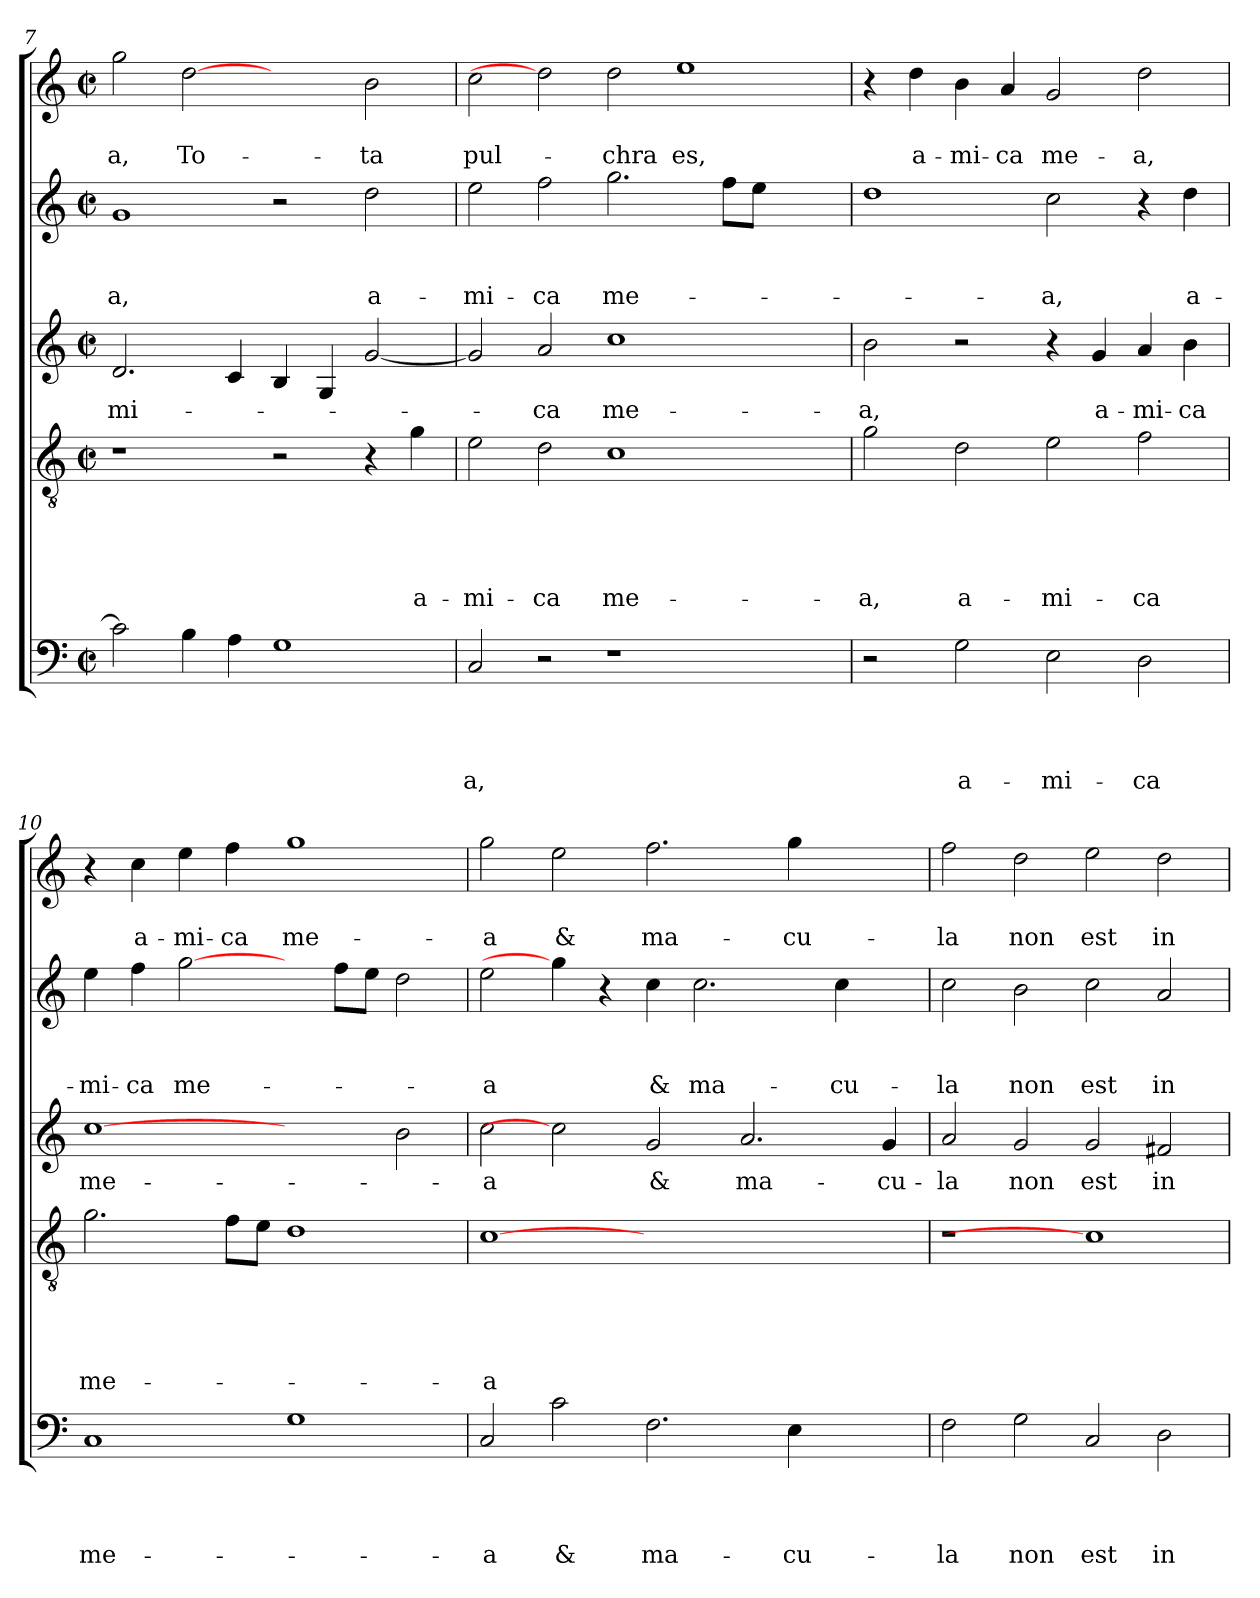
**kern	**text	**text	**text	**text	**kern	**text	**text	**text	**text	**text	**kern	**text	**kern	**text	**text	**text	**kern	**text	**text
*part5	*part5	*part5	*part5	*part5	*part4	*part4	*part4	*part4	*part4	*part4	*part3	*part3	*part2	*part2	*part2	*part2	*part1	*part1	*part1
*staff5	*staff5	*staff5	*staff5	*staff5	*staff4	*staff4	*staff4	*staff4	*staff4	*staff4	*staff3	*staff3	*staff2	*staff2	*staff2	*staff2	*staff1	*staff1	*staff1
*clefF4	*	*	*	*	*clefGv2	*	*	*	*	*	*clefG2	*	*clefG2	*	*	*	*clefG2	*	*
*k[]	*	*	*	*	*k[]	*	*	*	*	*	*k[]	*	*k[]	*	*	*	*k[]	*	*
*C:	*	*	*	*	*C:	*	*	*	*	*	*C:	*	*C:	*	*	*	*C:	*	*
*M2/2	*	*	*	*	*M2/2	*	*	*	*	*	*M2/2	*	*M2/2	*	*	*	*M2/2	*	*
*met(c|)	*	*	*	*	*met(c|)	*	*	*	*	*	*met(c|)	*	*met(c|)	*	*	*	*met(c|)	*	*
=7	=7	=7	=7	=7	=7	=7	=7	=7	=7	=7	=7	=7	=7	=7	=7	=7	=7	=7	=7
!	!	!	!	!	!	!	!	!	!	!	!	!LO:LY:b	!	!	!	!LO:LY:b	!	!	!LO:LY:b
2c\]	.	.	.	.	1r	.	.	.	.	.	2.d/	-mi-	1g	.	.	-a,	2gg\	.	-a,
!	!	!	!	!	!	!	!	!	!	!	!	!	!	!	!	!	!	!	!LO:LY:b
4B\	.	.	.	.	.	.	.	.	.	.	.	.	.	.	.	.	[2dd	.	To-
4A\	.	.	.	.	.	.	.	.	.	.	4c/	.	.	.	.	.	.	.	.
1G	.	.	.	.	2r	.	.	.	.	.	4B/	.	2r	.	.	.	2ryy	.	.
.	.	.	.	.	.	.	.	.	.	.	4G/	.	.	.	.	.	.	.	.
!	!	!	!	!	!	!	!	!	!	!	!	!	!	!	!	!LO:LY:b	!	!	!LO:LY:b
.	.	.	.	.	4r	.	.	.	.	.	[2g/	.	2dd\	.	.	a-	2b\	.	-ta
!	!	!	!	!	!	!	!	!	!	!LO:LY:b	!	!	!	!	!	!	!	!	!
.	.	.	.	.	4g\	.	.	.	.	a-	.	.	.	.	.	.	.	.	.
=8	=8	=8	=8	=8	=8	=8	=8	=8	=8	=8	=8	=8	=8	=8	=8	=8	=8	=8	=8
!	!	!	!	!LO:LY:b	!	!	!	!	!	!LO:LY:b	!	!	!	!	!	!LO:LY:b	!	!	!LO:LY:b
2C/	.	.	.	-a,	2e\	.	.	.	.	-mi-	2g/]	.	2ee\	.	.	-mi-	2cc\	.	pul-
!	!	!	!	!	!	!	!	!	!	!LO:LY:b	!	!LO:LY:b	!	!	!	!LO:LY:b	!	!	!
2r	.	.	.	.	2d\	.	.	.	.	-ca	2a/	-ca	2ff\	.	.	-ca	2dd]	.	.
!	!	!	!	!	!	!	!	!	!	!LO:LY:b	!	!LO:LY:b	!	!	!	!LO:LY:b	!	!	!LO:LY:b
1r	.	.	.	.	1c	.	.	.	.	me-	1cc	me-	2.gg\	.	.	me-	2dd\	.	-chra
!	!	!	!	!	!	!	!	!	!	!	!	!	!	!	!	!	!	!	!LO:LY:b
.	.	.	.	.	.	.	.	.	.	.	.	.	.	.	.	.	1ee	.	es,
.	.	.	.	.	.	.	.	.	.	.	.	.	8ff\L	.	.	.	.	.	.
.	.	.	.	.	.	.	.	.	.	.	.	.	8ee\J	.	.	.	.	.	.
2ryy	.	.	.	.	2ryy	.	.	.	.	.	2ryy	.	2ryy	.	.	.	.	.	.
=9	=9	=9	=9	=9	=9	=9	=9	=9	=9	=9	=9	=9	=9	=9	=9	=9	=9	=9	=9
!	!	!	!	!	!	!	!	!	!	!LO:LY:b	!	!LO:LY:b	!	!	!	!	!	!	!
2r	.	.	.	.	2g\	.	.	.	.	-a,	2b\	-a,	1dd	.	.	.	4r	.	.
!	!	!	!	!	!	!	!	!	!	!	!	!	!	!	!	!	!	!	!LO:LY:b
.	.	.	.	.	.	.	.	.	.	.	.	.	.	.	.	.	4dd\	.	a-
!	!	!	!	!LO:LY:b	!	!	!	!	!	!LO:LY:b	!	!	!	!	!	!	!	!	!LO:LY:b
2G\	.	.	.	a-	2d\	.	.	.	.	a-	2r	.	.	.	.	.	4b\	.	-mi-
!	!	!	!	!	!	!	!	!	!	!	!	!	!	!	!	!	!	!	!LO:LY:b
.	.	.	.	.	.	.	.	.	.	.	.	.	.	.	.	.	4a/	.	-ca
!	!	!	!	!LO:LY:b	!	!	!	!	!	!LO:LY:b	!	!	!	!	!	!LO:LY:b	!	!	!LO:LY:b
2E\	.	.	.	-mi-	2e\	.	.	.	.	-mi-	4r	.	2cc\	.	.	-a,	2g/	.	me-
!	!	!	!	!	!	!	!	!	!	!	!	!LO:LY:b	!	!	!	!	!	!	!
.	.	.	.	.	.	.	.	.	.	.	4g/	a-	.	.	.	.	.	.	.
!	!	!	!	!LO:LY:b	!	!	!	!	!	!LO:LY:b	!	!LO:LY:b	!	!	!	!	!	!	!LO:LY:b
2D\	.	.	.	-ca	2f\	.	.	.	.	-ca	4a/	-mi-	4r	.	.	.	2dd\	.	-a,
!	!	!	!	!	!	!	!	!	!	!	!	!LO:LY:b	!	!	!	!LO:LY:b	!	!	!
.	.	.	.	.	.	.	.	.	.	.	4b\	-ca	4dd\	.	.	a-	.	.	.
=10	=10	=10	=10	=10	=10	=10	=10	=10	=10	=10	=10	=10	=10	=10	=10	=10	=10	=10	=10
!	!	!	!	!LO:LY:b	!	!	!	!	!	!LO:LY:b	!	!LO:LY:b	!	!	!	!LO:LY:b	!	!	!
1C	.	.	.	me-	2.g\	.	.	.	.	me-	[1cc	me-	4ee\	.	.	-mi-	4r	.	.
!	!	!	!	!	!	!	!	!	!	!	!	!	!	!	!	!LO:LY:b	!	!	!LO:LY:b
.	.	.	.	.	.	.	.	.	.	.	.	.	4ff\	.	.	-ca	4cc\	.	a-
!	!	!	!	!	!	!	!	!	!	!	!	!	!	!	!	!LO:LY:b	!	!	!LO:LY:b
.	.	.	.	.	.	.	.	.	.	.	.	.	[2gg\	.	.	me-	4ee\	.	-mi-
!	!	!	!	!	!	!	!	!	!	!	!	!	!	!	!	!	!	!	!LO:LY:b
.	.	.	.	.	8f\L	.	.	.	.	.	.	.	.	.	.	.	4ff\	.	-ca
.	.	.	.	.	8e\J	.	.	.	.	.	.	.	.	.	.	.	.	.	.
!	!	!	!	!	!	!	!	!	!	!	!	!	!	!	!	!	!	!	!LO:LY:b
1G	.	.	.	.	1d	.	.	.	.	.	2ryy	.	4ryy	.	.	.	1gg	.	me-
.	.	.	.	.	.	.	.	.	.	.	.	.	8ff\L	.	.	.	.	.	.
.	.	.	.	.	.	.	.	.	.	.	.	.	8ee\J	.	.	.	.	.	.
.	.	.	.	.	.	.	.	.	.	.	2b\	.	2dd\	.	.	.	.	.	.
!!LO:LB:g=z
=11	=11	=11	=11	=11	=11	=11	=11	=11	=11	=11	=11	=11	=11	=11	=11	=11	=11	=11	=11
!	!	!	!	!LO:LY:b	!	!	!	!	!	!LO:LY:b	!	!LO:LY:b	!	!	!	!LO:LY:b	!	!	!LO:LY:b
2C/	.	.	.	-a	[1c	.	.	.	.	-a	2cc\	-a	2ee\	.	.	-a	2gg\	.	-a
!	!	!	!	!LO:LY:b	!	!	!	!	!	!	!	!	!	!	!	!	!	!	!LO:LY:b
2c\	.	.	.	&	.	.	.	.	.	.	2cc]	.	4gg\]	.	.	.	2ee\	.	&
.	.	.	.	.	.	.	.	.	.	.	.	.	4r	.	.	.	.	.	.
!	!	!	!	!LO:LY:b	!	!	!	!	!	!	!	!LO:LY:b	!	!	!	!LO:LY:b	!	!	!LO:LY:b
2.F\	.	.	.	ma-	1.ryy	.	.	.	.	.	2g/	&	4cc\	.	.	&	2.ff\	.	ma-
!	!	!	!	!	!	!	!	!	!	!	!	!	!	!	!	!LO:LY:b	!	!	!
.	.	.	.	.	.	.	.	.	.	.	.	.	2.cc\	.	.	ma-	.	.	.
!	!	!	!	!	!	!	!	!	!	!	!	!LO:LY:b	!	!	!	!	!	!	!
.	.	.	.	.	.	.	.	.	.	.	2.a/	ma-	.	.	.	.	.	.	.
!	!	!	!	!LO:LY:b	!	!	!	!	!	!	!	!	!	!	!	!	!	!	!LO:LY:b
4E\	.	.	.	-cu-	.	.	.	.	.	.	.	.	.	.	.	.	4gg\	.	-cu-
!	!	!	!	!	!	!	!	!	!	!	!	!	!	!	!	!LO:LY:b	!	!	!
2ryy	.	.	.	.	.	.	.	.	.	.	.	.	4cc\	.	.	-cu-	2ryy	.	.
!	!	!	!	!	!	!	!	!	!	!	!	!LO:LY:b	!	!	!	!	!	!	!
.	.	.	.	.	.	.	.	.	.	.	4g/	-cu-	4ryy	.	.	.	.	.	.
=12	=12	=12	=12	=12	=12	=12	=12	=12	=12	=12	=12	=12	=12	=12	=12	=12	=12	=12	=12
!	!	!	!	!LO:LY:b	!	!	!	!	!	!	!	!LO:LY:b	!	!	!	!LO:LY:b	!	!	!LO:LY:b
2F\	.	.	.	-la	1r	.	.	.	.	.	2a/	-la	2cc\	.	.	-la	2ff\	.	-la
!	!	!	!	!LO:LY:b	!	!	!	!	!	!	!	!LO:LY:b	!	!	!	!LO:LY:b	!	!	!LO:LY:b
2G\	.	.	.	non	.	.	.	.	.	.	2g/	non	2b\	.	.	non	2dd\	.	non
!	!	!	!	!LO:LY:b	!	!	!	!	!	!	!	!LO:LY:b	!	!	!	!LO:LY:b	!	!	!LO:LY:b
2C/	.	.	.	est	1c]	.	.	.	.	.	2g/	est	2cc\	.	.	est	2ee\	.	est
!	!	!	!	!LO:LY:b	!	!	!	!	!	!	!	!LO:LY:b	!	!	!	!LO:LY:b	!	!	!LO:LY:b
2D\	.	.	.	in	.	.	.	.	.	.	2f#X/	in	2a/	.	.	in	2dd\	.	in
=	=	=	=	=	=	=	=	=	=	=	=	=	=	=	=	=	=	=	=
*-	*-	*-	*-	*-	*-	*-	*-	*-	*-	*-	*-	*-	*-	*-	*-	*-	*-	*-	*-
